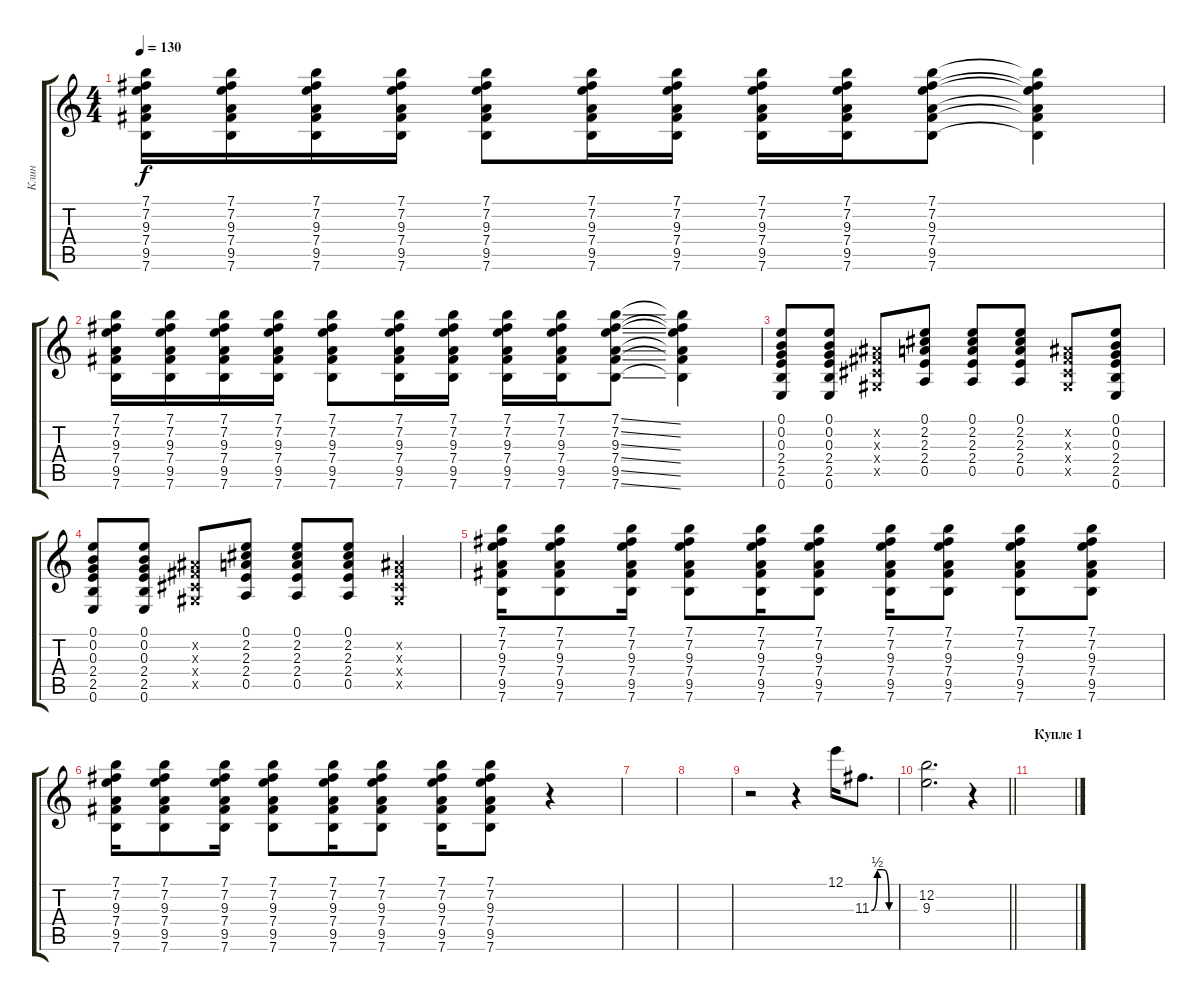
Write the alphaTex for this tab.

\track ("Клин" "Клин") {instrument electricguitarclean}
\staff {score tabs}
\tuning (E4 B3 G3 D3 A2 E2) {hide}
\ts (4 4)
\tempo 130
\clef g2
\ks c
(7.1 7.2 9.3 7.4 9.5 7.6).16{dy f instrument electricguitarclean} (7.1 7.2 9.3 7.4 9.5 7.6).16 (7.1 7.2 9.3 7.4 9.5 7.6).16 (7.1 7.2 9.3 7.4 9.5 7.6).16 (7.1 7.2 9.3 7.4 9.5 7.6).8 (7.1 7.2 9.3 7.4 9.5 7.6).16 (7.1 7.2 9.3 7.4 9.5 7.6).16 (7.1 7.2 9.3 7.4 9.5 7.6).16 (7.1 7.2 9.3 7.4 9.5 7.6).16 (7.1 7.2 9.3 7.4 9.5 7.6).8 (7.1{t} 7.2{t} 9.3{t} 7.4{t} 9.5{t} 7.6{t}).4 |
(7.1 7.2 9.3 7.4 9.5 7.6).16 (7.1 7.2 9.3 7.4 9.5 7.6).16 (7.1 7.2 9.3 7.4 9.5 7.6).16 (7.1 7.2 9.3 7.4 9.5 7.6).16 (7.1 7.2 9.3 7.4 9.5 7.6).8 (7.1 7.2 9.3 7.4 9.5 7.6).16 (7.1 7.2 9.3 7.4 9.5 7.6).16 (7.1 7.2 9.3 7.4 9.5 7.6).16 (7.1 7.2 9.3 7.4 9.5 7.6).16 (7.1{ss} 7.2{ss} 9.3{ss} 7.4{ss} 9.5{ss} 7.6{ss}).8 (7.1{t} 7.2{t} 9.3{t} 7.4{t} 9.5{t} 7.6{t}).4 |
(0.1 0.2 0.3 2.4 2.5 0.6).8 (0.1 0.2 0.3 2.4 2.5 0.6).8 (-1.2{x} -1.3{x} -1.4{x} -1.5{x}).8 (0.1 2.2 2.3 2.4 0.5).8 (0.1 2.2 2.3 2.4 0.5).8 (0.1 2.2 2.3 2.4 0.5).8 (-1.2{x} -1.3{x} -1.4{x} -1.5{x}).8 (0.1 0.2 0.3 2.4 2.5 0.6).8 |
(0.1 0.2 0.3 2.4 2.5 0.6).8 (0.1 0.2 0.3 2.4 2.5 0.6).8 (-1.2{x} -1.3{x} -1.4{x} -1.5{x}).8 (0.1 2.2 2.3 2.4 0.5).8 (0.1 2.2 2.3 2.4 0.5).8 (0.1 2.2 2.3 2.4 0.5).8 (-1.2{x} -1.3{x} -1.4{x} -1.5{x}).4 |
(7.1 7.2 9.3 7.4 9.5 7.6).16 (7.1 7.2 9.3 7.4 9.5 7.6).8 (7.1 7.2 9.3 7.4 9.5 7.6).16 (7.1 7.2 9.3 7.4 9.5 7.6).8 (7.1 7.2 9.3 7.4 9.5 7.6).16 (7.1 7.2 9.3 7.4 9.5 7.6).8 (7.1 7.2 9.3 7.4 9.5 7.6).16 (7.1 7.2 9.3 7.4 9.5 7.6).8 (7.1 7.2 9.3 7.4 9.5 7.6).8 (7.1 7.2 9.3 7.4 9.5 7.6).8 |
(7.1 7.2 9.3 7.4 9.5 7.6).16 (7.1 7.2 9.3 7.4 9.5 7.6).8 (7.1 7.2 9.3 7.4 9.5 7.6).16 (7.1 7.2 9.3 7.4 9.5 7.6).8 (7.1 7.2 9.3 7.4 9.5 7.6).16 (7.1 7.2 9.3 7.4 9.5 7.6).8 (7.1 7.2 9.3 7.4 9.5 7.6).16 (7.1 7.2 9.3 7.4 9.5 7.6).8 r.4 |
|
|
r.2 r.4 12.1.16 11.3{be (custom 0 0 15 2 30 2 45 0 60 0)}.8{d} |
\barLineRight lightlight
(12.2 9.3).2{d} r.4 |
\section ("" "Купле 1")
